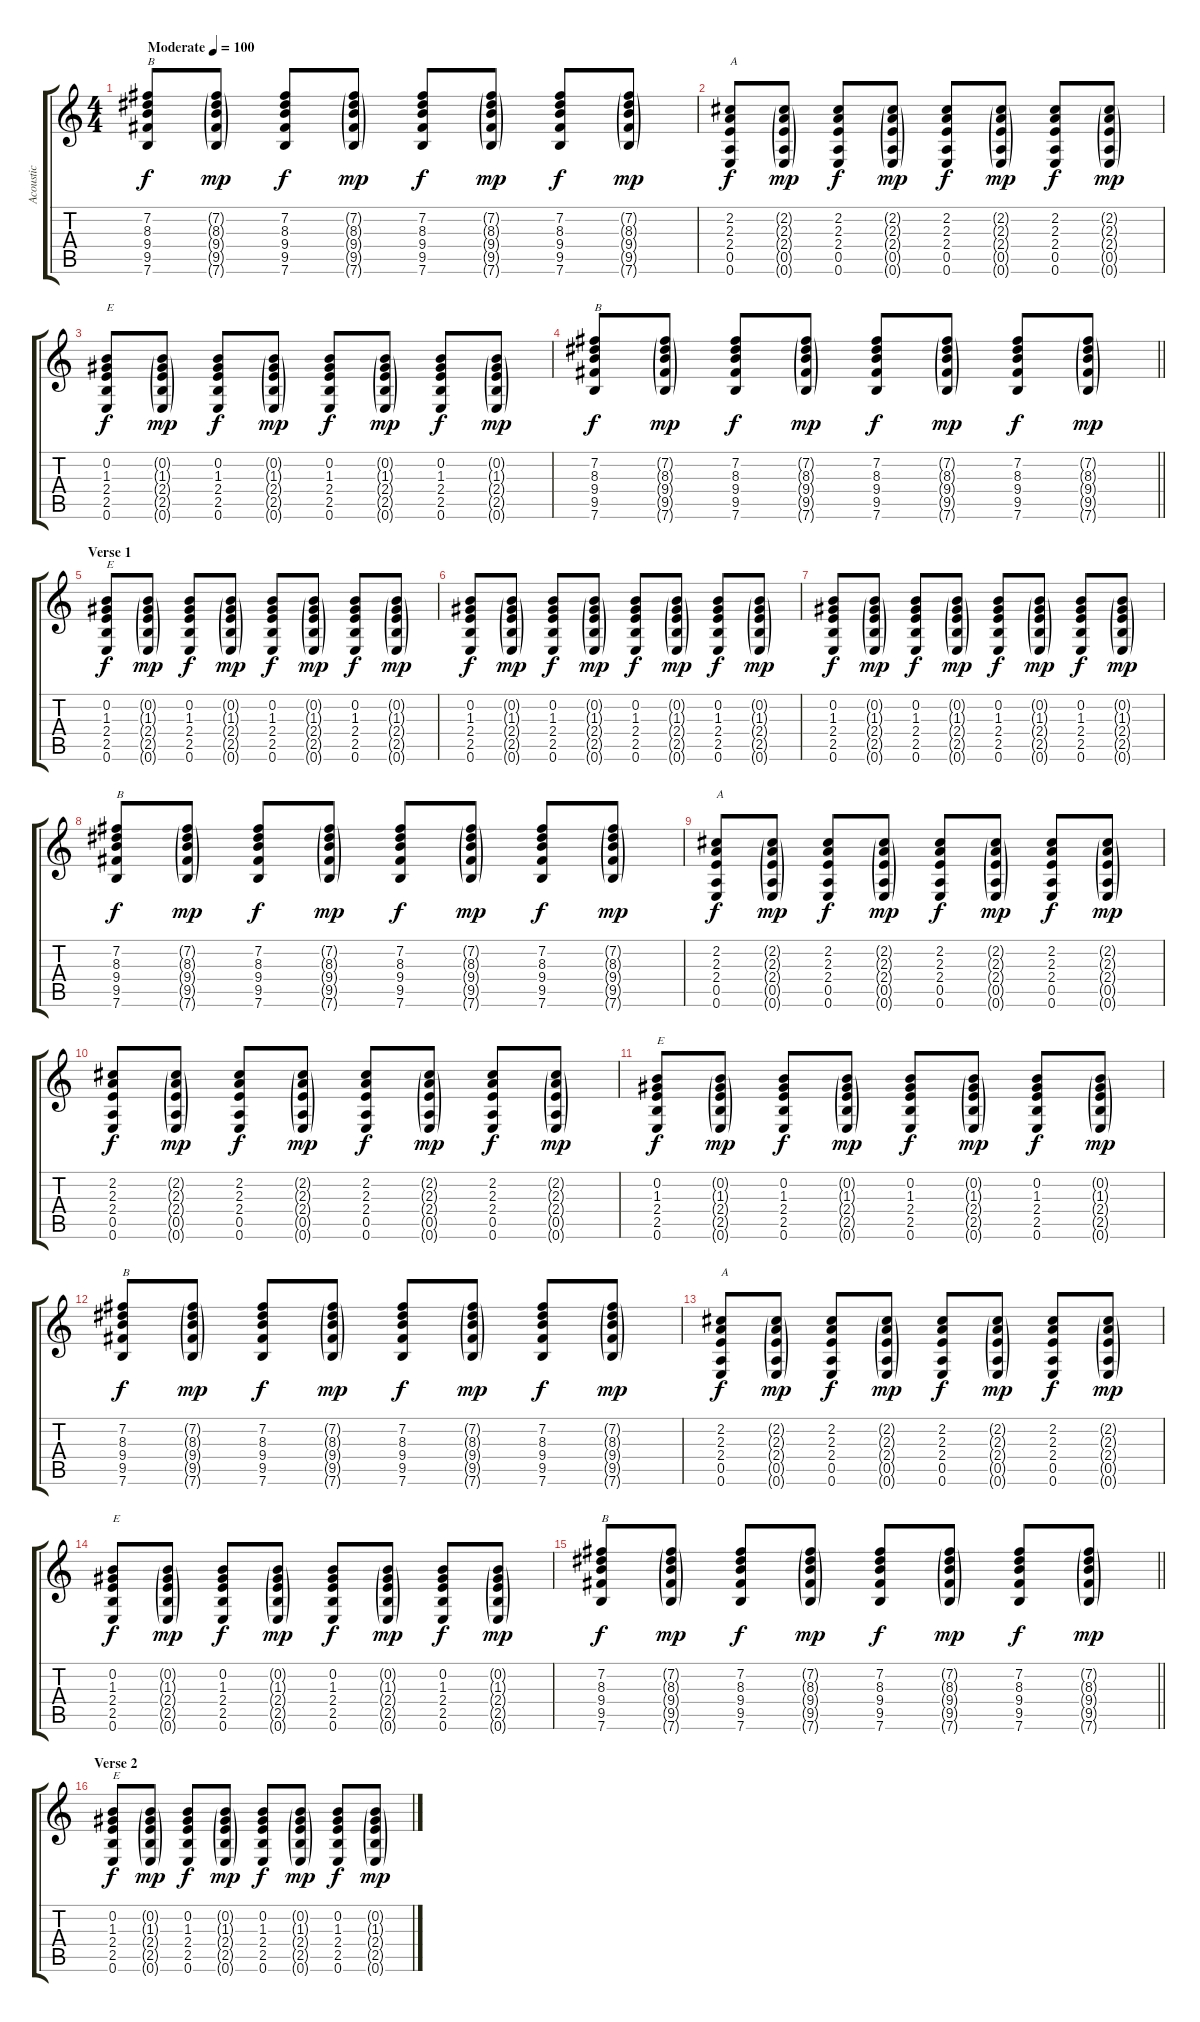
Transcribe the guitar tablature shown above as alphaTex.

\track ("Acoustic" "Acoustic") {instrument acousticguitarsteel}
\staff {score tabs}
\tuning (E4 B3 G3 D3 A2 E2) {hide}
\ts (4 4)
\tempo (100 "Moderate")
\clef g2
\ks c
(7.2 8.3 9.4 9.5 7.6).8{txt "B" dy f instrument acousticguitarsteel} (7.2{g} 8.3{g} 9.4{g} 9.5{g} 7.6{g}).8{dy mp} (7.2 8.3 9.4 9.5 7.6).8{dy f} (7.2{g} 8.3{g} 9.4{g} 9.5{g} 7.6{g}).8{dy mp} (7.2 8.3 9.4 9.5 7.6).8{dy f} (7.2{g} 8.3{g} 9.4{g} 9.5{g} 7.6{g}).8{dy mp} (7.2 8.3 9.4 9.5 7.6).8{dy f} (7.2{g} 8.3{g} 9.4{g} 9.5{g} 7.6{g}).8{dy mp} |
(2.2 2.3 2.4 0.5 0.6).8{txt "A" dy f} (2.2{g} 2.3{g} 2.4{g} 0.5{g} 0.6{g}).8{dy mp} (2.2 2.3 2.4 0.5 0.6).8{dy f} (2.2{g} 2.3{g} 2.4{g} 0.5{g} 0.6{g}).8{dy mp} (2.2 2.3 2.4 0.5 0.6).8{dy f} (2.2{g} 2.3{g} 2.4{g} 0.5{g} 0.6{g}).8{dy mp} (2.2 2.3 2.4 0.5 0.6).8{dy f} (2.2{g} 2.3{g} 2.4{g} 0.5{g} 0.6{g}).8{dy mp} |
(0.2 1.3 2.4 2.5 0.6).8{txt "E" dy f} (0.2{g} 1.3{g} 2.4{g} 2.5{g} 0.6{g}).8{dy mp} (0.2 1.3 2.4 2.5 0.6).8{dy f} (0.2{g} 1.3{g} 2.4{g} 2.5{g} 0.6{g}).8{dy mp} (0.2 1.3 2.4 2.5 0.6).8{dy f} (0.2{g} 1.3{g} 2.4{g} 2.5{g} 0.6{g}).8{dy mp} (0.2 1.3 2.4 2.5 0.6).8{dy f} (0.2{g} 1.3{g} 2.4{g} 2.5{g} 0.6{g}).8{dy mp} |
\barLineRight lightlight
(7.2 8.3 9.4 9.5 7.6).8{txt "B" dy f} (7.2{g} 8.3{g} 9.4{g} 9.5{g} 7.6{g}).8{dy mp} (7.2 8.3 9.4 9.5 7.6).8{dy f} (7.2{g} 8.3{g} 9.4{g} 9.5{g} 7.6{g}).8{dy mp} (7.2 8.3 9.4 9.5 7.6).8{dy f} (7.2{g} 8.3{g} 9.4{g} 9.5{g} 7.6{g}).8{dy mp} (7.2 8.3 9.4 9.5 7.6).8{dy f} (7.2{g} 8.3{g} 9.4{g} 9.5{g} 7.6{g}).8{dy mp} |
\section ("" "Verse 1")
(0.2 1.3 2.4 2.5 0.6).8{txt "E" dy f} (0.2{g} 1.3{g} 2.4{g} 2.5{g} 0.6{g}).8{dy mp} (0.2 1.3 2.4 2.5 0.6).8{dy f} (0.2{g} 1.3{g} 2.4{g} 2.5{g} 0.6{g}).8{dy mp} (0.2 1.3 2.4 2.5 0.6).8{dy f} (0.2{g} 1.3{g} 2.4{g} 2.5{g} 0.6{g}).8{dy mp} (0.2 1.3 2.4 2.5 0.6).8{dy f} (0.2{g} 1.3{g} 2.4{g} 2.5{g} 0.6{g}).8{dy mp} |
(0.2 1.3 2.4 2.5 0.6).8{dy f} (0.2{g} 1.3{g} 2.4{g} 2.5{g} 0.6{g}).8{dy mp} (0.2 1.3 2.4 2.5 0.6).8{dy f} (0.2{g} 1.3{g} 2.4{g} 2.5{g} 0.6{g}).8{dy mp} (0.2 1.3 2.4 2.5 0.6).8{dy f} (0.2{g} 1.3{g} 2.4{g} 2.5{g} 0.6{g}).8{dy mp} (0.2 1.3 2.4 2.5 0.6).8{dy f} (0.2{g} 1.3{g} 2.4{g} 2.5{g} 0.6{g}).8{dy mp} |
(0.2 1.3 2.4 2.5 0.6).8{dy f} (0.2{g} 1.3{g} 2.4{g} 2.5{g} 0.6{g}).8{dy mp} (0.2 1.3 2.4 2.5 0.6).8{dy f} (0.2{g} 1.3{g} 2.4{g} 2.5{g} 0.6{g}).8{dy mp} (0.2 1.3 2.4 2.5 0.6).8{dy f} (0.2{g} 1.3{g} 2.4{g} 2.5{g} 0.6{g}).8{dy mp} (0.2 1.3 2.4 2.5 0.6).8{dy f} (0.2{g} 1.3{g} 2.4{g} 2.5{g} 0.6{g}).8{dy mp} |
(7.2 8.3 9.4 9.5 7.6).8{txt "B" dy f} (7.2{g} 8.3{g} 9.4{g} 9.5{g} 7.6{g}).8{dy mp} (7.2 8.3 9.4 9.5 7.6).8{dy f} (7.2{g} 8.3{g} 9.4{g} 9.5{g} 7.6{g}).8{dy mp} (7.2 8.3 9.4 9.5 7.6).8{dy f} (7.2{g} 8.3{g} 9.4{g} 9.5{g} 7.6{g}).8{dy mp} (7.2 8.3 9.4 9.5 7.6).8{dy f} (7.2{g} 8.3{g} 9.4{g} 9.5{g} 7.6{g}).8{dy mp} |
(2.2 2.3 2.4 0.5 0.6).8{txt "A" dy f} (2.2{g} 2.3{g} 2.4{g} 0.5{g} 0.6{g}).8{dy mp} (2.2 2.3 2.4 0.5 0.6).8{dy f} (2.2{g} 2.3{g} 2.4{g} 0.5{g} 0.6{g}).8{dy mp} (2.2 2.3 2.4 0.5 0.6).8{dy f} (2.2{g} 2.3{g} 2.4{g} 0.5{g} 0.6{g}).8{dy mp} (2.2 2.3 2.4 0.5 0.6).8{dy f} (2.2{g} 2.3{g} 2.4{g} 0.5{g} 0.6{g}).8{dy mp} |
(2.2 2.3 2.4 0.5 0.6).8{dy f} (2.2{g} 2.3{g} 2.4{g} 0.5{g} 0.6{g}).8{dy mp} (2.2 2.3 2.4 0.5 0.6).8{dy f} (2.2{g} 2.3{g} 2.4{g} 0.5{g} 0.6{g}).8{dy mp} (2.2 2.3 2.4 0.5 0.6).8{dy f} (2.2{g} 2.3{g} 2.4{g} 0.5{g} 0.6{g}).8{dy mp} (2.2 2.3 2.4 0.5 0.6).8{dy f} (2.2{g} 2.3{g} 2.4{g} 0.5{g} 0.6{g}).8{dy mp} |
(0.2 1.3 2.4 2.5 0.6).8{txt "E" dy f} (0.2{g} 1.3{g} 2.4{g} 2.5{g} 0.6{g}).8{dy mp} (0.2 1.3 2.4 2.5 0.6).8{dy f} (0.2{g} 1.3{g} 2.4{g} 2.5{g} 0.6{g}).8{dy mp} (0.2 1.3 2.4 2.5 0.6).8{dy f} (0.2{g} 1.3{g} 2.4{g} 2.5{g} 0.6{g}).8{dy mp} (0.2 1.3 2.4 2.5 0.6).8{dy f} (0.2{g} 1.3{g} 2.4{g} 2.5{g} 0.6{g}).8{dy mp} |
(7.2 8.3 9.4 9.5 7.6).8{txt "B" dy f} (7.2{g} 8.3{g} 9.4{g} 9.5{g} 7.6{g}).8{dy mp} (7.2 8.3 9.4 9.5 7.6).8{dy f} (7.2{g} 8.3{g} 9.4{g} 9.5{g} 7.6{g}).8{dy mp} (7.2 8.3 9.4 9.5 7.6).8{dy f} (7.2{g} 8.3{g} 9.4{g} 9.5{g} 7.6{g}).8{dy mp} (7.2 8.3 9.4 9.5 7.6).8{dy f} (7.2{g} 8.3{g} 9.4{g} 9.5{g} 7.6{g}).8{dy mp} |
(2.2 2.3 2.4 0.5 0.6).8{txt "A" dy f} (2.2{g} 2.3{g} 2.4{g} 0.5{g} 0.6{g}).8{dy mp} (2.2 2.3 2.4 0.5 0.6).8{dy f} (2.2{g} 2.3{g} 2.4{g} 0.5{g} 0.6{g}).8{dy mp} (2.2 2.3 2.4 0.5 0.6).8{dy f} (2.2{g} 2.3{g} 2.4{g} 0.5{g} 0.6{g}).8{dy mp} (2.2 2.3 2.4 0.5 0.6).8{dy f} (2.2{g} 2.3{g} 2.4{g} 0.5{g} 0.6{g}).8{dy mp} |
(0.2 1.3 2.4 2.5 0.6).8{txt "E" dy f} (0.2{g} 1.3{g} 2.4{g} 2.5{g} 0.6{g}).8{dy mp} (0.2 1.3 2.4 2.5 0.6).8{dy f} (0.2{g} 1.3{g} 2.4{g} 2.5{g} 0.6{g}).8{dy mp} (0.2 1.3 2.4 2.5 0.6).8{dy f} (0.2{g} 1.3{g} 2.4{g} 2.5{g} 0.6{g}).8{dy mp} (0.2 1.3 2.4 2.5 0.6).8{dy f} (0.2{g} 1.3{g} 2.4{g} 2.5{g} 0.6{g}).8{dy mp} |
\barLineRight lightlight
(7.2 8.3 9.4 9.5 7.6).8{txt "B" dy f} (7.2{g} 8.3{g} 9.4{g} 9.5{g} 7.6{g}).8{dy mp} (7.2 8.3 9.4 9.5 7.6).8{dy f} (7.2{g} 8.3{g} 9.4{g} 9.5{g} 7.6{g}).8{dy mp} (7.2 8.3 9.4 9.5 7.6).8{dy f} (7.2{g} 8.3{g} 9.4{g} 9.5{g} 7.6{g}).8{dy mp} (7.2 8.3 9.4 9.5 7.6).8{dy f} (7.2{g} 8.3{g} 9.4{g} 9.5{g} 7.6{g}).8{dy mp} |
\section ("" "Verse 2")
(0.2 1.3 2.4 2.5 0.6).8{txt "E" dy f} (0.2{g} 1.3{g} 2.4{g} 2.5{g} 0.6{g}).8{dy mp} (0.2 1.3 2.4 2.5 0.6).8{dy f} (0.2{g} 1.3{g} 2.4{g} 2.5{g} 0.6{g}).8{dy mp} (0.2 1.3 2.4 2.5 0.6).8{dy f} (0.2{g} 1.3{g} 2.4{g} 2.5{g} 0.6{g}).8{dy mp} (0.2 1.3 2.4 2.5 0.6).8{dy f} (0.2{g} 1.3{g} 2.4{g} 2.5{g} 0.6{g}).8{dy mp}
